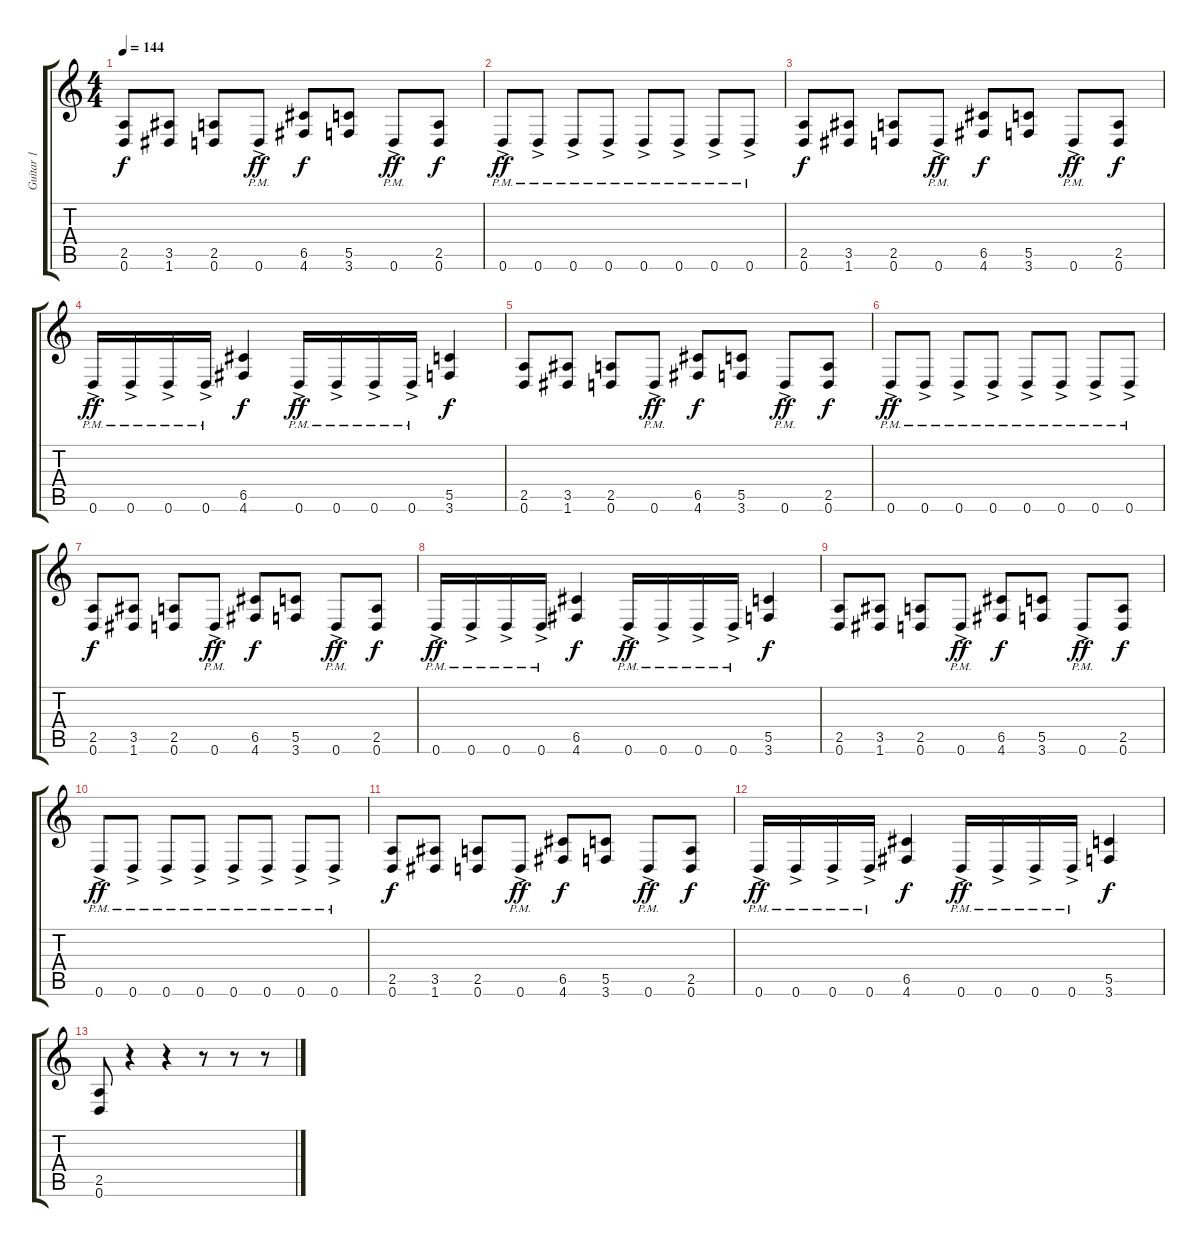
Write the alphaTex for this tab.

\track ("Guitar 1" "Guitar 1") {instrument distortionguitar}
\staff {score tabs}
\tuning (D4 A3 F3 C3 G2 D2) {hide}
\ts (4 4)
\tempo 144
\clef g2
\ks c
(2.5 0.6).8{dy f} (3.5 1.6).8 (2.5 0.6).8 0.6{ac pm}.8{dy ff} (6.5 4.6).8{dy f} (5.5 3.6).8 0.6{ac pm}.8{dy ff} (2.5 0.6).8{dy f} |
0.6{ac pm}.8{dy ff} 0.6{ac pm}.8 0.6{ac pm}.8 0.6{ac pm}.8 0.6{ac pm}.8 0.6{ac pm}.8 0.6{ac pm}.8 0.6{ac pm}.8 |
(2.5 0.6).8{dy f} (3.5 1.6).8 (2.5 0.6).8 0.6{ac pm}.8{dy ff} (6.5 4.6).8{dy f} (5.5 3.6).8 0.6{ac pm}.8{dy ff} (2.5 0.6).8{dy f} |
0.6{ac pm}.16{dy ff} 0.6{ac pm}.16 0.6{ac pm}.16 0.6{ac pm}.16 (6.5 4.6).4{dy f} 0.6{ac pm}.16{dy ff} 0.6{ac pm}.16 0.6{ac pm}.16 0.6{ac pm}.16 (5.5 3.6).4{dy f} |
(2.5 0.6).8 (3.5 1.6).8 (2.5 0.6).8 0.6{ac pm}.8{dy ff} (6.5 4.6).8{dy f} (5.5 3.6).8 0.6{ac pm}.8{dy ff} (2.5 0.6).8{dy f} |
0.6{ac pm}.8{dy ff} 0.6{ac pm}.8 0.6{ac pm}.8 0.6{ac pm}.8 0.6{ac pm}.8 0.6{ac pm}.8 0.6{ac pm}.8 0.6{ac pm}.8 |
(2.5 0.6).8{dy f} (3.5 1.6).8 (2.5 0.6).8 0.6{ac pm}.8{dy ff} (6.5 4.6).8{dy f} (5.5 3.6).8 0.6{ac pm}.8{dy ff} (2.5 0.6).8{dy f} |
0.6{ac pm}.16{dy ff} 0.6{ac pm}.16 0.6{ac pm}.16 0.6{ac pm}.16 (6.5 4.6).4{dy f} 0.6{ac pm}.16{dy ff} 0.6{ac pm}.16 0.6{ac pm}.16 0.6{ac pm}.16 (5.5 3.6).4{dy f} |
(2.5 0.6).8 (3.5 1.6).8 (2.5 0.6).8 0.6{ac pm}.8{dy ff} (6.5 4.6).8{dy f} (5.5 3.6).8 0.6{ac pm}.8{dy ff} (2.5 0.6).8{dy f} |
0.6{ac pm}.8{dy ff} 0.6{ac pm}.8 0.6{ac pm}.8 0.6{ac pm}.8 0.6{ac pm}.8 0.6{ac pm}.8 0.6{ac pm}.8 0.6{ac pm}.8 |
(2.5 0.6).8{dy f} (3.5 1.6).8 (2.5 0.6).8 0.6{ac pm}.8{dy ff} (6.5 4.6).8{dy f} (5.5 3.6).8 0.6{ac pm}.8{dy ff} (2.5 0.6).8{dy f} |
0.6{ac pm}.16{dy ff} 0.6{ac pm}.16 0.6{ac pm}.16 0.6{ac pm}.16 (6.5 4.6).4{dy f} 0.6{ac pm}.16{dy ff} 0.6{ac pm}.16 0.6{ac pm}.16 0.6{ac pm}.16 (5.5 3.6).4{dy f} |
(2.5 0.6).8 r.4 r.4 r.8 r.8 r.8
